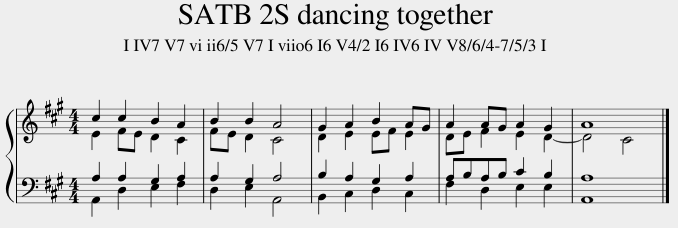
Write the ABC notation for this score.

X:1
%%score { ( 1 2 ) | ( 3 4 ) }
L:1/8
M:4/4
I:linebreak $
K:A
V:1 treble
V:2 treble
V:3 bass
V:4 bass
V:1
 c2 c2 B2 A2 | B2 B2 A4 | G2 A2 B2 AG | A2 AG A2 G2 | A8 |] %5
V:2
 E2 FE D2 C2 | FE D2 C4 | D2 E2 EF E2 | DE F2 E2 D2- | D4 C4 |] %5
V:3
 A,2 A,2 G,2 A,2 | A,2 G,2 A,4 | B,2 A,2 G,2 A,2 | A,B,A,B, C2 B,2 | A,8 |] %5
V:4
 A,,2 D,2 E,2 F,2 | D,2 E,2 A,,4 | B,,2 C,2 D,2 C,2 | F,2 D,2 E,2 E,2 | A,,8 |] %5
